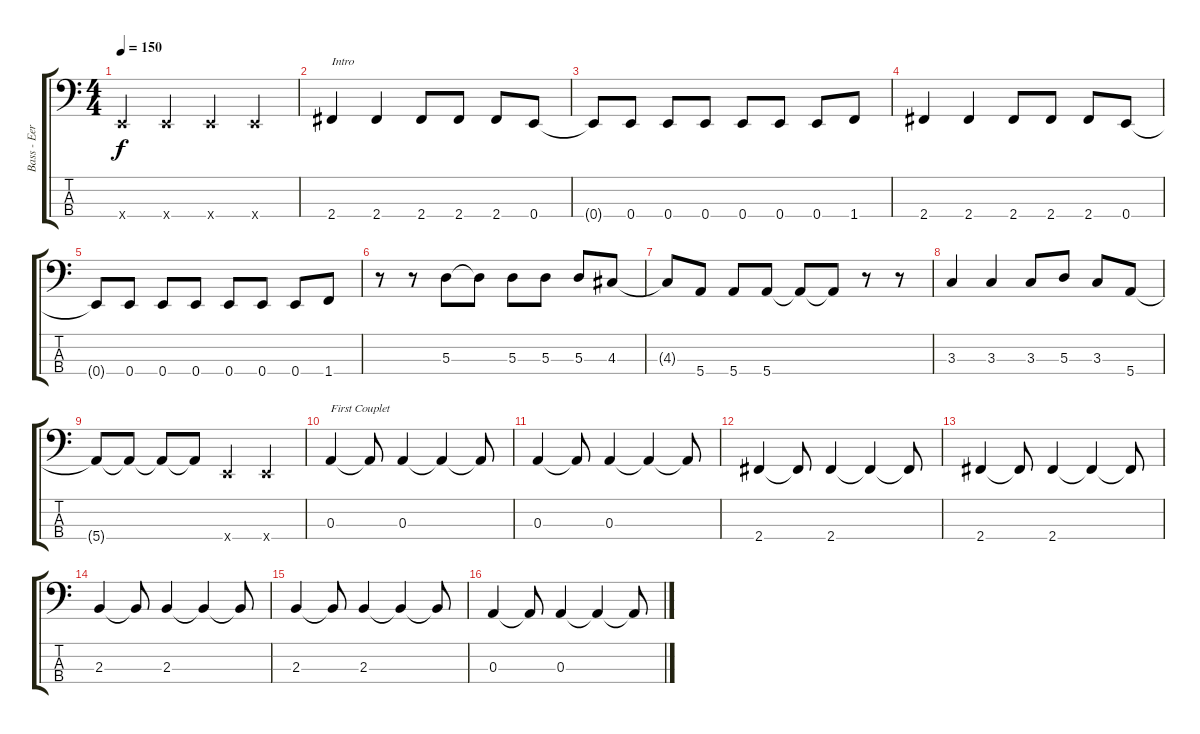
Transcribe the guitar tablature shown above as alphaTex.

\track ("Bass - Eero Heinonen" "Bass - Eer") {instrument acousticbass}
\staff {score tabs}
\tuning (G2 D2 A1 E1) {hide}
\ts (4 4)
\tempo 150
\clef f4
\ks c
0.4{x}.4{dy f instrument acousticbass} 0.4{x}.4 0.4{x}.4 0.4{x}.4 |
2.4.4{txt "Intro"} 2.4.4 2.4.8 2.4.8 2.4.8 0.4.8 |
0.4{t}.8 0.4.8 0.4.8 0.4.8 0.4.8 0.4.8 0.4.8 1.4.8 |
2.4.4 2.4.4 2.4.8 2.4.8 2.4.8 0.4.8 |
0.4{t}.8 0.4.8 0.4.8 0.4.8 0.4.8 0.4.8 0.4.8 1.4.8 |
r.8 r.8 5.3.8 5.3{t}.8 5.3.8 5.3.8 5.3.8 4.3.8 |
4.3{t}.8 5.4.8 5.4.8 5.4.8 5.4{t}.8 5.4{t}.8 r.8 r.8 |
3.3.4 3.3.4 3.3.8 5.3.8 3.3.8 5.4.8 |
5.4{t}.8 5.4{t}.8 5.4{t}.8 5.4{t}.8 0.4{x}.4 0.4{x}.4 |
0.3.4{txt "First Couplet"} 0.3{t}.8 0.3.4 0.3{t}.4 0.3{t}.8 |
0.3.4 0.3{t}.8 0.3.4 0.3{t}.4 0.3{t}.8 |
2.4.4 2.4{t}.8 2.4.4 2.4{t}.4 2.4{t}.8 |
2.4.4 2.4{t}.8 2.4.4 2.4{t}.4 2.4{t}.8 |
2.3.4 2.3{t}.8 2.3.4 2.3{t}.4 2.3{t}.8 |
2.3.4 2.3{t}.8 2.3.4 2.3{t}.4 2.3{t}.8 |
0.3.4 0.3{t}.8 0.3.4 0.3{t}.4 0.3{t}.8
